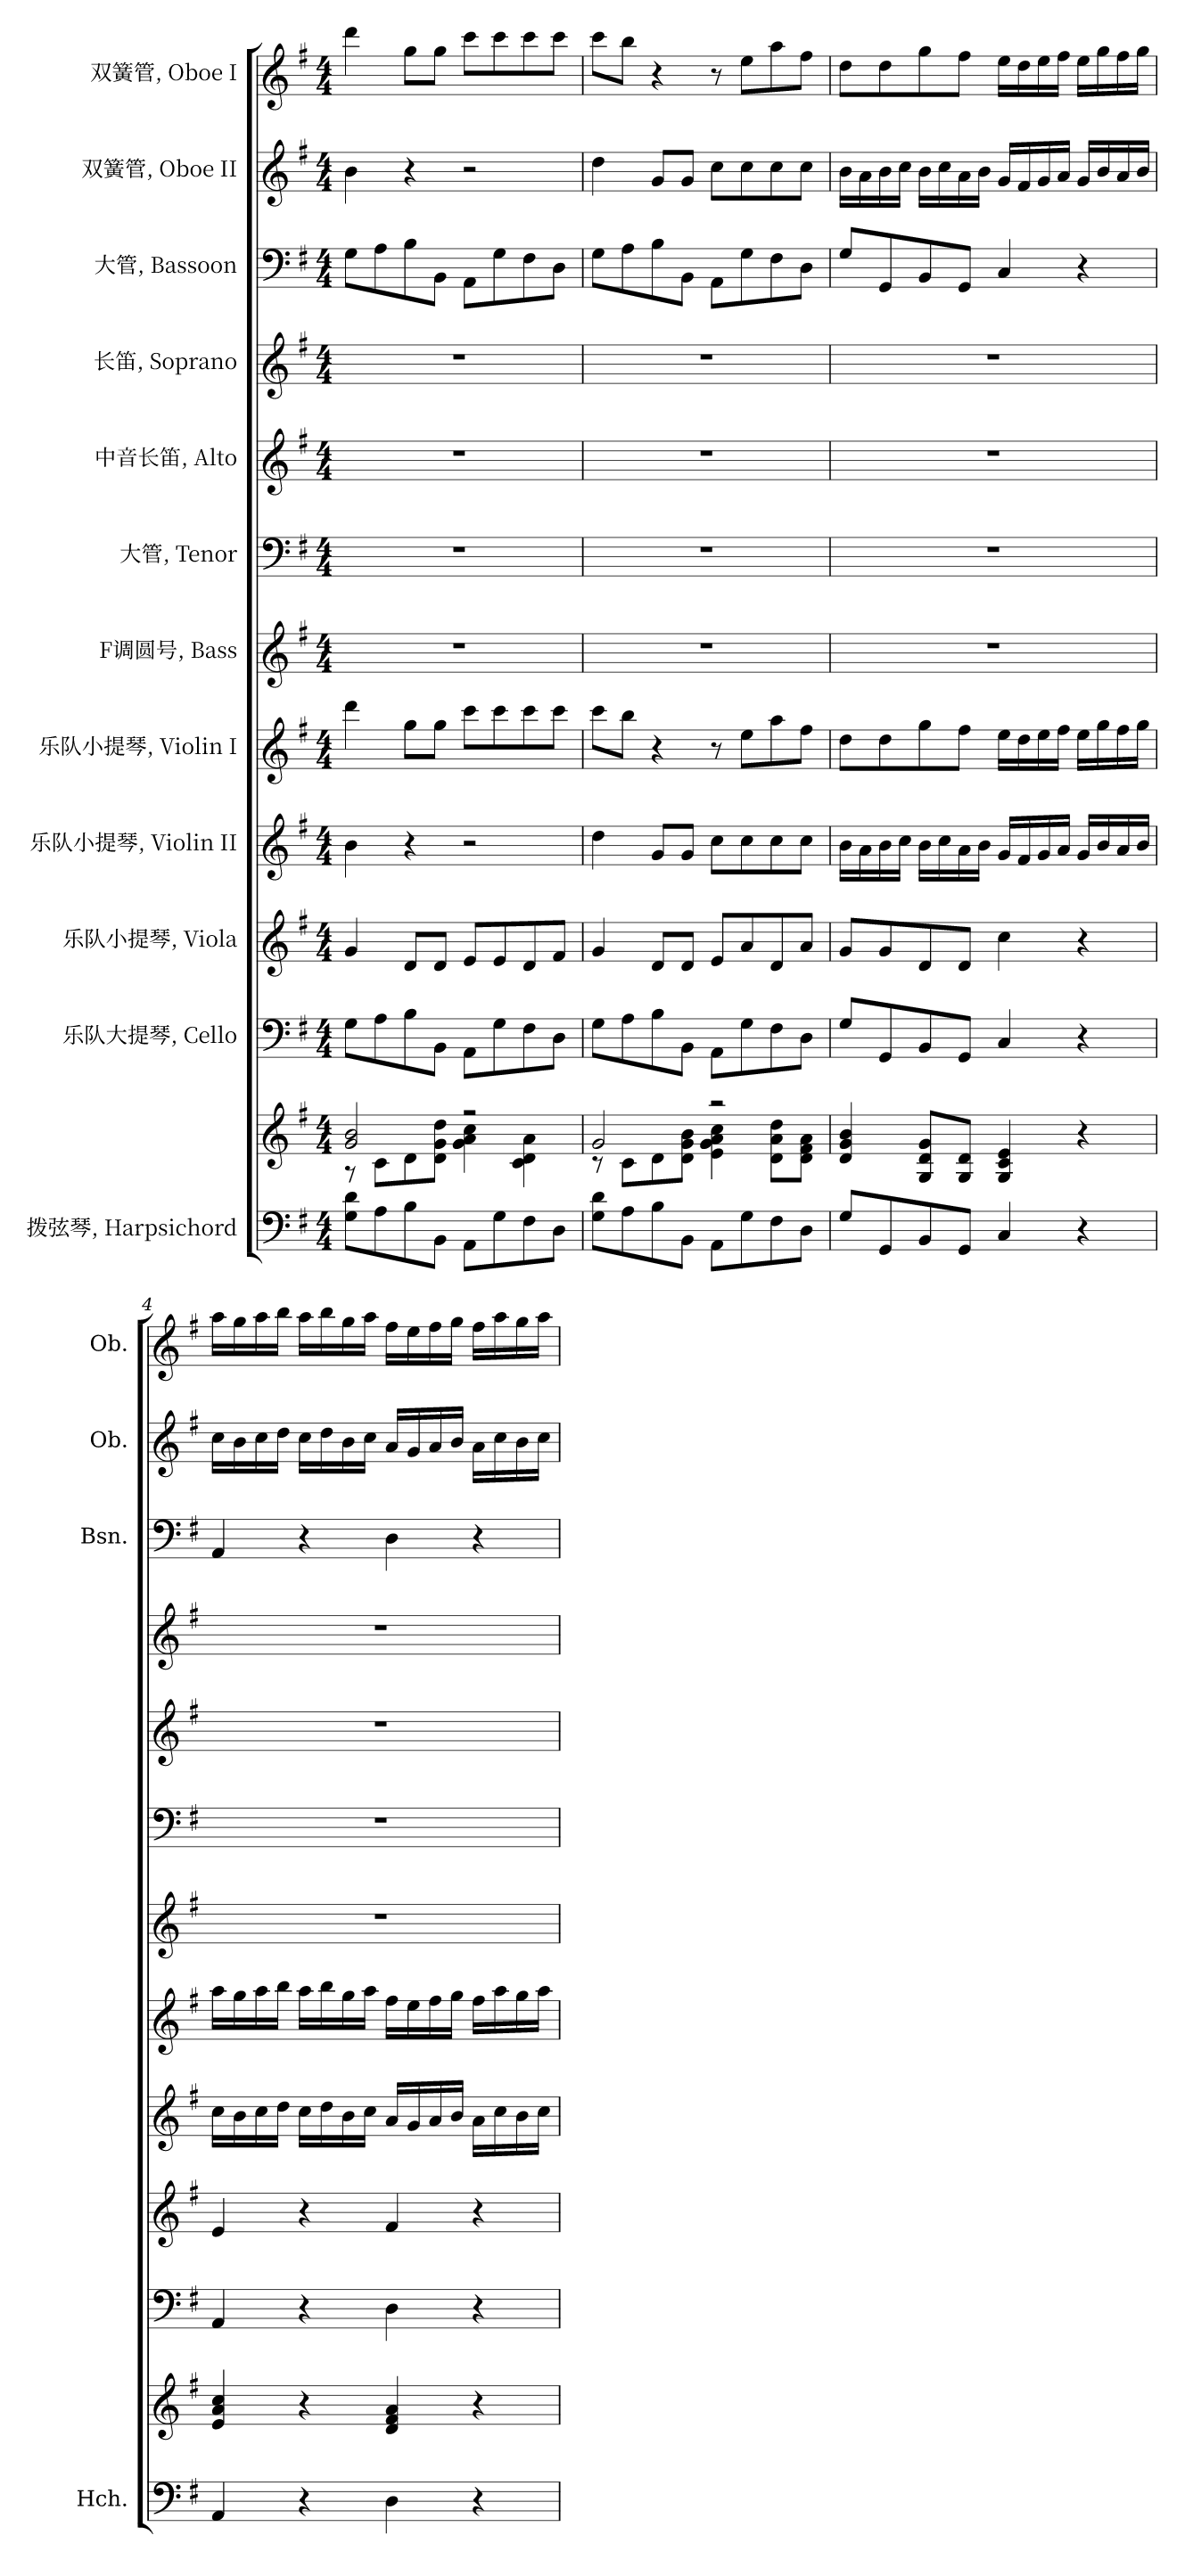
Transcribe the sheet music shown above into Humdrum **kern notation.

**kern	**kern	**kern	**kern	**kern	**kern	**kern	**kern	**kern	**kern	**kern	**kern	**kern
*part12	*part12	*part11	*part10	*part9	*part8	*part7	*part6	*part5	*part4	*part3	*part2	*part1
*staff13	*staff12	*staff11	*staff10	*staff9	*staff8	*staff7	*staff6	*staff5	*staff4	*staff3	*staff2	*staff1
*I"拨弦琴, Harpsichord	*	*I"乐队大提琴, Cello	*I"乐队小提琴, Viola	*I"乐队小提琴, Violin II	*I"乐队小提琴, Violin I	*I"F调圆号, Bass	*I"大管, Tenor	*I"中音长笛, Alto	*I"长笛, Soprano	*I"大管, Bassoon	*I"双簧管, Oboe II	*I"双簧管, Oboe I
*I'Hch.	*	*	*	*	*	*	*	*	*	*I'Bsn.	*I'Ob.	*I'Ob.
*clefF4	*clefG2	*clefF4	*clefG2	*clefG2	*clefG2	*clefG2	*clefF4	*clefG2	*clefG2	*clefF4	*clefG2	*clefG2
*	*	*	*	*	*	*ITrd4c7	*	*ITrd3c5	*	*	*	*
*k[f#]	*k[f#]	*k[f#]	*k[f#]	*k[f#]	*k[f#]	*k[]	*k[f#]	*k[f#c#]	*k[f#]	*k[f#]	*k[f#]	*k[f#]
*M4/4	*M4/4	*M4/4	*M4/4	*M4/4	*M4/4	*M4/4	*M4/4	*M4/4	*M4/4	*M4/4	*M4/4	*M4/4
*MM105	*MM105	*MM105	*MM105	*MM105	*MM105	*MM105	*MM105	*MM105	*MM105	*MM105	*MM105	*MM105
=1	=1	=1	=1	=1	=1	=1	=1	=1	=1	=1	=1	=1
*	*^	*	*	*	*	*	*	*	*	*	*	*
8G\ 8d\L	2g/ 2b/	8r	8G\L	4g/	4b\	4ddd\	1r	1r	1r	1r	8G\L	4b\	4ddd\
8A\	.	8c\L	8A\	.	.	.	.	.	.	.	8A\	.	.
8B\	.	8d\	8B\	8d/L	4r	8gg\L	.	.	.	.	8B\	4r	8gg\L
8BB\J	.	8d\ 8g\ 8dd\J	8BB\J	8d/J	.	8gg\J	.	.	.	.	8BB\J	.	8gg\J
8AA\L	2r	4g\ 4a\ 4cc\	8AA\L	8e/L	2r	8ccc\L	.	.	.	.	8AA\L	2r	8ccc\L
8G\	.	.	8G\	8e/	.	8ccc\	.	.	.	.	8G\	.	8ccc\
8F#\	.	4c\ 4d\ 4a\	8F#\	8d/	.	8ccc\	.	.	.	.	8F#\	.	8ccc\
8D\J	.	.	8D\J	8f#/J	.	8ccc\J	.	.	.	.	8D\J	.	8ccc\J
=2	=2	=2	=2	=2	=2	=2	=2	=2	=2	=2	=2	=2	=2
8G\ 8d\L	2g/	8r	8G\L	4g/	4dd\	8ccc\L	1r	1r	1r	1r	8G\L	4dd\	8ccc\L
8A\	.	8c\L	8A\	.	.	8bb\J	.	.	.	.	8A\	.	8bb\J
8B\	.	8d\	8B\	8d/L	8g/L	4r	.	.	.	.	8B\	8g/L	4r
8BB\J	.	8d\ 8g\ 8b\J	8BB\J	8d/J	8g/J	.	.	.	.	.	8BB\J	8g/J	.
8AA\L	2r	4e\ 4g\ 4a\ 4cc\	8AA\L	8e/L	8cc\L	8r	.	.	.	.	8AA\L	8cc\L	8r
8G\	.	.	8G\	8a/	8cc\	8ee\L	.	.	.	.	8G\	8cc\	8ee\L
8F#\	.	8d\ 8a\ 8dd\L	8F#\	8d/	8cc\	8aa\	.	.	.	.	8F#\	8cc\	8aa\
8D\J	.	8d\ 8f#\ 8a\J	8D\J	8a/J	8cc\J	8ff#\J	.	.	.	.	8D\J	8cc\J	8ff#\J
*	*v	*v	*	*	*	*	*	*	*	*	*	*	*
!!LO:PB:g=z
=3	=3	=3	=3	=3	=3	=3	=3	=3	=3	=3	=3	=3
8G/L	4d/ 4g/ 4b/	8G/L	8g/L	16b\LL	8dd\L	1r	1r	1r	1r	8G/L	16b\LL	8dd\L
.	.	.	.	16a\	.	.	.	.	.	.	16a\	.
8GG/	.	8GG/	8g/	16b\	8dd\	.	.	.	.	8GG/	16b\	8dd\
.	.	.	.	16cc\JJ	.	.	.	.	.	.	16cc\JJ	.
8BB/	8G/ 8d/ 8g/L	8BB/	8d/	16b\LL	8gg\	.	.	.	.	8BB/	16b\LL	8gg\
.	.	.	.	16cc\	.	.	.	.	.	.	16cc\	.
8GG/J	8G/ 8d/J	8GG/J	8d/J	16a\	8ff#\J	.	.	.	.	8GG/J	16a\	8ff#\J
.	.	.	.	16b\JJ	.	.	.	.	.	.	16b\JJ	.
4C/	4G/ 4c/ 4e/	4C/	4cc\	16g/LL	16ee\LL	.	.	.	.	4C/	16g/LL	16ee\LL
.	.	.	.	16f#/	16dd\	.	.	.	.	.	16f#/	16dd\
.	.	.	.	16g/	16ee\	.	.	.	.	.	16g/	16ee\
.	.	.	.	16a/JJ	16ff#\JJ	.	.	.	.	.	16a/JJ	16ff#\JJ
4r	4r	4r	4r	16g/LL	16ee\LL	.	.	.	.	4r	16g/LL	16ee\LL
.	.	.	.	16b/	16gg\	.	.	.	.	.	16b/	16gg\
.	.	.	.	16a/	16ff#\	.	.	.	.	.	16a/	16ff#\
.	.	.	.	16b/JJ	16gg\JJ	.	.	.	.	.	16b/JJ	16gg\JJ
=4	=4	=4	=4	=4	=4	=4	=4	=4	=4	=4	=4	=4
4AA/	4e/ 4a/ 4cc/	4AA/	4e/	16cc\LL	16aa\LL	1r	1r	1r	1r	4AA/	16cc\LL	16aa\LL
.	.	.	.	16b\	16gg\	.	.	.	.	.	16b\	16gg\
.	.	.	.	16cc\	16aa\	.	.	.	.	.	16cc\	16aa\
.	.	.	.	16dd\JJ	16bb\JJ	.	.	.	.	.	16dd\JJ	16bb\JJ
4r	4r	4r	4r	16cc\LL	16aa\LL	.	.	.	.	4r	16cc\LL	16aa\LL
.	.	.	.	16dd\	16bb\	.	.	.	.	.	16dd\	16bb\
.	.	.	.	16b\	16gg\	.	.	.	.	.	16b\	16gg\
.	.	.	.	16cc\JJ	16aa\JJ	.	.	.	.	.	16cc\JJ	16aa\JJ
4D\	4d/ 4f#/ 4a/	4D\	4f#/	16a/LL	16ff#\LL	.	.	.	.	4D\	16a/LL	16ff#\LL
.	.	.	.	16g/	16ee\	.	.	.	.	.	16g/	16ee\
.	.	.	.	16a/	16ff#\	.	.	.	.	.	16a/	16ff#\
.	.	.	.	16b/JJ	16gg\JJ	.	.	.	.	.	16b/JJ	16gg\JJ
4r	4r	4r	4r	16a\LL	16ff#\LL	.	.	.	.	4r	16a\LL	16ff#\LL
.	.	.	.	16cc\	16aa\	.	.	.	.	.	16cc\	16aa\
.	.	.	.	16b\	16gg\	.	.	.	.	.	16b\	16gg\
.	.	.	.	16cc\JJ	16aa\JJ	.	.	.	.	.	16cc\JJ	16aa\JJ
=	=	=	=	=	=	=	=	=	=	=	=	=
*-	*-	*-	*-	*-	*-	*-	*-	*-	*-	*-	*-	*-
